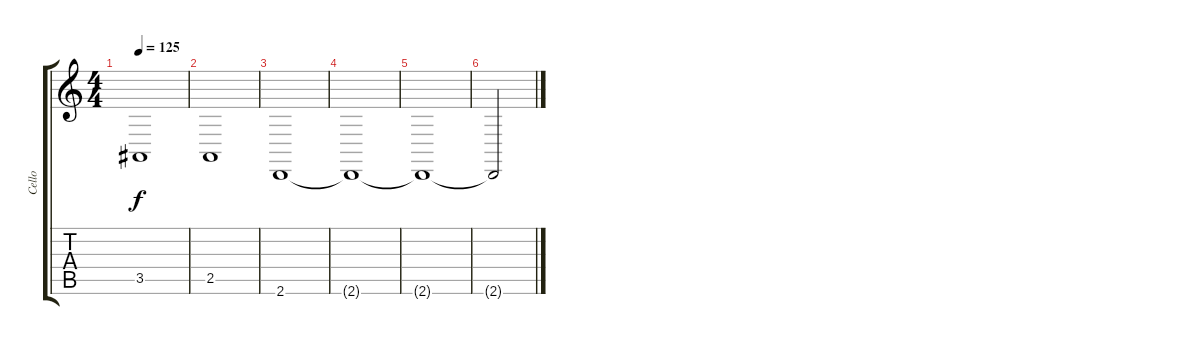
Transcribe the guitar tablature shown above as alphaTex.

\track ("Cello" "Cello") {instrument harmonica}
\staff {score tabs}
\tuning (D4 A3 F3 C3 G2 C2) {hide}
\ts (4 4)
\tempo 125
\clef g2
\ks c
3.5.1{dy f} |
2.5.1 |
2.6.1 |
2.6{t}.1 |
2.6{t}.1 |
2.6{t}.2
